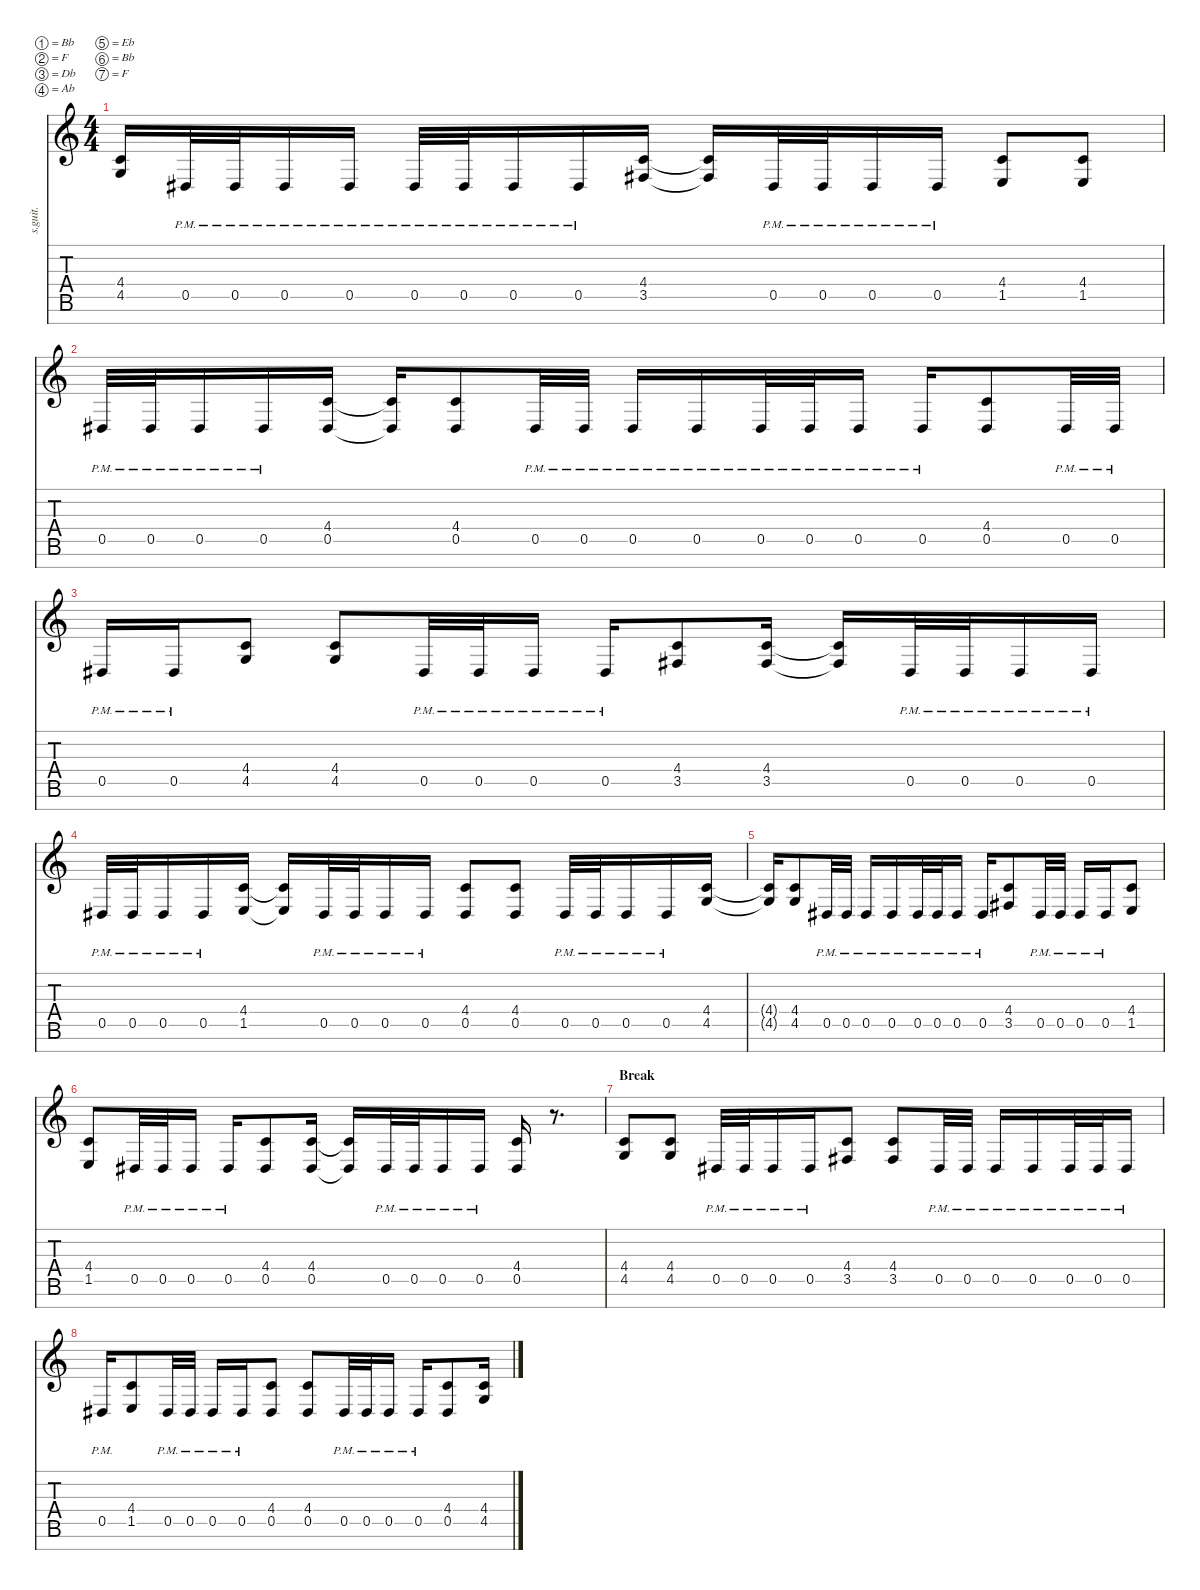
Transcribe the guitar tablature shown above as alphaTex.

\defaultSystemsLayout 4
\hideDynamics
\bracketExtendMode nobrackets
\track ("Fredrik Thordendal (Guitar 1)" "s.guit.") {instrument distortionguitar}
\staff {score tabs}
\tuning (Bb3 F3 Db3 Ab2 Eb2 Bb1 F1)
\ts (4 4)
\tempo (115 hide)
\clef g2
\ks c
(4.4{t} 4.5{t}).16{lyrics (0 "") lyrics (1 "") lyrics (2 "") lyrics (3 "") lyrics (4 "") dy f} 0.5{pm acc #}.32{lyrics (0 "") lyrics (1 "") lyrics (2 "") lyrics (3 "") lyrics (4 "")} 0.5{pm acc #}.32{lyrics (0 "") lyrics (1 "") lyrics (2 "") lyrics (3 "") lyrics (4 "")} 0.5{pm acc #}.16{lyrics (0 "") lyrics (1 "") lyrics (2 "") lyrics (3 "") lyrics (4 "")} 0.5{pm acc #}.16{lyrics (0 "") lyrics (1 "") lyrics (2 "") lyrics (3 "") lyrics (4 "")} 0.5{pm acc #}.32{lyrics (0 "") lyrics (1 "") lyrics (2 "") lyrics (3 "") lyrics (4 "")} 0.5{pm acc #}.32{lyrics (0 "") lyrics (1 "") lyrics (2 "") lyrics (3 "") lyrics (4 "")} 0.5{pm acc #}.16{lyrics (0 "") lyrics (1 "") lyrics (2 "") lyrics (3 "") lyrics (4 "")} 0.5{pm acc #}.16{lyrics (0 "") lyrics (1 "") lyrics (2 "") lyrics (3 "") lyrics (4 "")} (4.4 3.5{acc #}).16{lyrics (0 "") lyrics (1 "") lyrics (2 "") lyrics (3 "") lyrics (4 "") dy mf} (4.4{t} 3.5{t acc #}).16{lyrics (0 "") lyrics (1 "") lyrics (2 "") lyrics (3 "") lyrics (4 "") dy f} 0.5{pm acc #}.32{lyrics (0 "") lyrics (1 "") lyrics (2 "") lyrics (3 "") lyrics (4 "")} 0.5{pm acc #}.32{lyrics (0 "") lyrics (1 "") lyrics (2 "") lyrics (3 "") lyrics (4 "")} 0.5{pm acc #}.16{lyrics (0 "") lyrics (1 "") lyrics (2 "") lyrics (3 "") lyrics (4 "")} 0.5{pm acc #}.16{lyrics (0 "") lyrics (1 "") lyrics (2 "") lyrics (3 "") lyrics (4 "")} (4.4 1.5).8{lyrics (0 "") lyrics (1 "") lyrics (2 "") lyrics (3 "") lyrics (4 "") dy mf} (4.4 1.5).8{lyrics (0 "") lyrics (1 "") lyrics (2 "") lyrics (3 "") lyrics (4 "")} |
0.5{pm acc #}.32{lyrics (0 "") lyrics (1 "") lyrics (2 "") lyrics (3 "") lyrics (4 "") dy f} 0.5{pm acc #}.32{lyrics (0 "") lyrics (1 "") lyrics (2 "") lyrics (3 "") lyrics (4 "")} 0.5{pm acc #}.16{lyrics (0 "") lyrics (1 "") lyrics (2 "") lyrics (3 "") lyrics (4 "")} 0.5{pm acc #}.16{lyrics (0 "") lyrics (1 "") lyrics (2 "") lyrics (3 "") lyrics (4 "")} (4.4 0.5{acc #}).16{lyrics (0 "") lyrics (1 "") lyrics (2 "") lyrics (3 "") lyrics (4 "") dy mf} (4.4{t} 0.5{t acc #}).16{lyrics (0 "") lyrics (1 "") lyrics (2 "") lyrics (3 "") lyrics (4 "") dy f} (4.4 0.5{acc #}).8{lyrics (0 "") lyrics (1 "") lyrics (2 "") lyrics (3 "") lyrics (4 "") dy mf} 0.5{pm acc #}.32{lyrics (0 "") lyrics (1 "") lyrics (2 "") lyrics (3 "") lyrics (4 "") dy f} 0.5{pm acc #}.32{lyrics (0 "") lyrics (1 "") lyrics (2 "") lyrics (3 "") lyrics (4 "")} 0.5{pm acc #}.16{lyrics (0 "") lyrics (1 "") lyrics (2 "") lyrics (3 "") lyrics (4 "")} 0.5{pm acc #}.16{lyrics (0 "") lyrics (1 "") lyrics (2 "") lyrics (3 "") lyrics (4 "")} 0.5{pm acc #}.32{lyrics (0 "") lyrics (1 "") lyrics (2 "") lyrics (3 "") lyrics (4 "")} 0.5{pm acc #}.32{lyrics (0 "") lyrics (1 "") lyrics (2 "") lyrics (3 "") lyrics (4 "")} 0.5{pm acc #}.16{lyrics (0 "") lyrics (1 "") lyrics (2 "") lyrics (3 "") lyrics (4 "")} 0.5{pm acc #}.16{lyrics (0 "") lyrics (1 "") lyrics (2 "") lyrics (3 "") lyrics (4 "")} (4.4 0.5{acc #}).8{lyrics (0 "") lyrics (1 "") lyrics (2 "") lyrics (3 "") lyrics (4 "") dy mf} 0.5{pm acc #}.32{lyrics (0 "") lyrics (1 "") lyrics (2 "") lyrics (3 "") lyrics (4 "") dy f} 0.5{pm acc #}.32{lyrics (0 "") lyrics (1 "") lyrics (2 "") lyrics (3 "") lyrics (4 "")} |
0.5{pm acc #}.16{lyrics (0 "") lyrics (1 "") lyrics (2 "") lyrics (3 "") lyrics (4 "")} 0.5{pm acc #}.16{lyrics (0 "") lyrics (1 "") lyrics (2 "") lyrics (3 "") lyrics (4 "")} (4.4 4.5).8{lyrics (0 "") lyrics (1 "") lyrics (2 "") lyrics (3 "") lyrics (4 "") dy mf} (4.4 4.5).8{lyrics (0 "") lyrics (1 "") lyrics (2 "") lyrics (3 "") lyrics (4 "")} 0.5{pm acc #}.32{lyrics (0 "") lyrics (1 "") lyrics (2 "") lyrics (3 "") lyrics (4 "") dy f} 0.5{pm acc #}.32{lyrics (0 "") lyrics (1 "") lyrics (2 "") lyrics (3 "") lyrics (4 "")} 0.5{pm acc #}.16{lyrics (0 "") lyrics (1 "") lyrics (2 "") lyrics (3 "") lyrics (4 "")} 0.5{pm acc #}.16{lyrics (0 "") lyrics (1 "") lyrics (2 "") lyrics (3 "") lyrics (4 "")} (4.4 3.5{acc #}).8{lyrics (0 "") lyrics (1 "") lyrics (2 "") lyrics (3 "") lyrics (4 "") dy mf} (4.4 3.5{acc #}).16{lyrics (0 "") lyrics (1 "") lyrics (2 "") lyrics (3 "") lyrics (4 "")} (4.4{t} 3.5{t acc #}).16{lyrics (0 "") lyrics (1 "") lyrics (2 "") lyrics (3 "") lyrics (4 "") dy f} 0.5{pm acc #}.32{lyrics (0 "") lyrics (1 "") lyrics (2 "") lyrics (3 "") lyrics (4 "")} 0.5{pm acc #}.32{lyrics (0 "") lyrics (1 "") lyrics (2 "") lyrics (3 "") lyrics (4 "")} 0.5{pm acc #}.16{lyrics (0 "") lyrics (1 "") lyrics (2 "") lyrics (3 "") lyrics (4 "")} 0.5{pm acc #}.16{lyrics (0 "") lyrics (1 "") lyrics (2 "") lyrics (3 "") lyrics (4 "")} |
0.5{pm acc #}.32{lyrics (0 "") lyrics (1 "") lyrics (2 "") lyrics (3 "") lyrics (4 "")} 0.5{pm acc #}.32{lyrics (0 "") lyrics (1 "") lyrics (2 "") lyrics (3 "") lyrics (4 "")} 0.5{pm acc #}.16{lyrics (0 "") lyrics (1 "") lyrics (2 "") lyrics (3 "") lyrics (4 "")} 0.5{pm acc #}.16{lyrics (0 "") lyrics (1 "") lyrics (2 "") lyrics (3 "") lyrics (4 "")} (4.4 1.5).16{lyrics (0 "") lyrics (1 "") lyrics (2 "") lyrics (3 "") lyrics (4 "") dy mf} (4.4{t} 1.5{t}).16{lyrics (0 "") lyrics (1 "") lyrics (2 "") lyrics (3 "") lyrics (4 "") dy f} 0.5{pm acc #}.32{lyrics (0 "") lyrics (1 "") lyrics (2 "") lyrics (3 "") lyrics (4 "")} 0.5{pm acc #}.32{lyrics (0 "") lyrics (1 "") lyrics (2 "") lyrics (3 "") lyrics (4 "")} 0.5{pm acc #}.16{lyrics (0 "") lyrics (1 "") lyrics (2 "") lyrics (3 "") lyrics (4 "")} 0.5{pm acc #}.16{lyrics (0 "") lyrics (1 "") lyrics (2 "") lyrics (3 "") lyrics (4 "")} (4.4 0.5{acc #}).8{lyrics (0 "") lyrics (1 "") lyrics (2 "") lyrics (3 "") lyrics (4 "") dy mf} (4.4 0.5{acc #}).8{lyrics (0 "") lyrics (1 "") lyrics (2 "") lyrics (3 "") lyrics (4 "")} 0.5{pm acc #}.32{lyrics (0 "") lyrics (1 "") lyrics (2 "") lyrics (3 "") lyrics (4 "") dy f} 0.5{pm acc #}.32{lyrics (0 "") lyrics (1 "") lyrics (2 "") lyrics (3 "") lyrics (4 "")} 0.5{pm acc #}.16{lyrics (0 "") lyrics (1 "") lyrics (2 "") lyrics (3 "") lyrics (4 "")} 0.5{pm acc #}.16{lyrics (0 "") lyrics (1 "") lyrics (2 "") lyrics (3 "") lyrics (4 "")} (4.4 4.5).16{lyrics (0 "") lyrics (1 "") lyrics (2 "") lyrics (3 "") lyrics (4 "") dy mf} |
(4.4{t} 4.5{t}).16{lyrics (0 "") lyrics (1 "") lyrics (2 "") lyrics (3 "") lyrics (4 "") dy f} (4.4 4.5).8{lyrics (0 "") lyrics (1 "") lyrics (2 "") lyrics (3 "") lyrics (4 "") dy mf} 0.5{pm acc #}.32{lyrics (0 "") lyrics (1 "") lyrics (2 "") lyrics (3 "") lyrics (4 "") dy f} 0.5{pm acc #}.32{lyrics (0 "") lyrics (1 "") lyrics (2 "") lyrics (3 "") lyrics (4 "")} 0.5{pm acc #}.16{lyrics (0 "") lyrics (1 "") lyrics (2 "") lyrics (3 "") lyrics (4 "")} 0.5{pm acc #}.16{lyrics (0 "") lyrics (1 "") lyrics (2 "") lyrics (3 "") lyrics (4 "")} 0.5{pm acc #}.32{lyrics (0 "") lyrics (1 "") lyrics (2 "") lyrics (3 "") lyrics (4 "")} 0.5{pm acc #}.32{lyrics (0 "") lyrics (1 "") lyrics (2 "") lyrics (3 "") lyrics (4 "")} 0.5{pm acc #}.16{lyrics (0 "") lyrics (1 "") lyrics (2 "") lyrics (3 "") lyrics (4 "")} 0.5{pm acc #}.16{lyrics (0 "") lyrics (1 "") lyrics (2 "") lyrics (3 "") lyrics (4 "")} (4.4 3.5{acc #}).8{lyrics (0 "") lyrics (1 "") lyrics (2 "") lyrics (3 "") lyrics (4 "") dy mf} 0.5{pm acc #}.32{lyrics (0 "") lyrics (1 "") lyrics (2 "") lyrics (3 "") lyrics (4 "") dy f} 0.5{pm acc #}.32{lyrics (0 "") lyrics (1 "") lyrics (2 "") lyrics (3 "") lyrics (4 "")} 0.5{pm acc #}.16{lyrics (0 "") lyrics (1 "") lyrics (2 "") lyrics (3 "") lyrics (4 "")} 0.5{pm acc #}.16{lyrics (0 "") lyrics (1 "") lyrics (2 "") lyrics (3 "") lyrics (4 "")} (4.4 1.5).8{lyrics (0 "") lyrics (1 "") lyrics (2 "") lyrics (3 "") lyrics (4 "") dy mf} |
(4.4 1.5).8{lyrics (0 "") lyrics (1 "") lyrics (2 "") lyrics (3 "") lyrics (4 "")} 0.5{pm acc #}.32{lyrics (0 "") lyrics (1 "") lyrics (2 "") lyrics (3 "") lyrics (4 "") dy f} 0.5{pm acc #}.32{lyrics (0 "") lyrics (1 "") lyrics (2 "") lyrics (3 "") lyrics (4 "")} 0.5{pm acc #}.16{lyrics (0 "") lyrics (1 "") lyrics (2 "") lyrics (3 "") lyrics (4 "")} 0.5{pm acc #}.16{lyrics (0 "") lyrics (1 "") lyrics (2 "") lyrics (3 "") lyrics (4 "")} (4.4 0.5{acc #}).8{lyrics (0 "") lyrics (1 "") lyrics (2 "") lyrics (3 "") lyrics (4 "") dy mf} (4.4 0.5{acc #}).16{lyrics (0 "") lyrics (1 "") lyrics (2 "") lyrics (3 "") lyrics (4 "")} (4.4{t} 0.5{t acc #}).16{lyrics (0 "") lyrics (1 "") lyrics (2 "") lyrics (3 "") lyrics (4 "") dy f} 0.5{pm acc #}.32{lyrics (0 "") lyrics (1 "") lyrics (2 "") lyrics (3 "") lyrics (4 "")} 0.5{pm acc #}.32{lyrics (0 "") lyrics (1 "") lyrics (2 "") lyrics (3 "") lyrics (4 "")} 0.5{pm acc #}.16{lyrics (0 "") lyrics (1 "") lyrics (2 "") lyrics (3 "") lyrics (4 "")} 0.5{pm acc #}.16{lyrics (0 "") lyrics (1 "") lyrics (2 "") lyrics (3 "") lyrics (4 "")} (4.4 0.5{acc #}).16{lyrics (0 "") lyrics (1 "") lyrics (2 "") lyrics (3 "") lyrics (4 "") dy mf} r.8{d} |
\section ("" "Break")
(4.4 4.5).8{lyrics (0 "") lyrics (1 "") lyrics (2 "") lyrics (3 "") lyrics (4 "")} (4.4 4.5).8{lyrics (0 "") lyrics (1 "") lyrics (2 "") lyrics (3 "") lyrics (4 "")} 0.5{pm acc #}.32{lyrics (0 "") lyrics (1 "") lyrics (2 "") lyrics (3 "") lyrics (4 "") dy f} 0.5{pm acc #}.32{lyrics (0 "") lyrics (1 "") lyrics (2 "") lyrics (3 "") lyrics (4 "")} 0.5{pm acc #}.16{lyrics (0 "") lyrics (1 "") lyrics (2 "") lyrics (3 "") lyrics (4 "")} 0.5{pm acc #}.16{lyrics (0 "") lyrics (1 "") lyrics (2 "") lyrics (3 "") lyrics (4 "")} (4.4 3.5{acc #}).8{lyrics (0 "") lyrics (1 "") lyrics (2 "") lyrics (3 "") lyrics (4 "") dy mf} (4.4 3.5{acc #}).8{lyrics (0 "") lyrics (1 "") lyrics (2 "") lyrics (3 "") lyrics (4 "")} 0.5{pm acc #}.32{lyrics (0 "") lyrics (1 "") lyrics (2 "") lyrics (3 "") lyrics (4 "") dy f} 0.5{pm acc #}.32{lyrics (0 "") lyrics (1 "") lyrics (2 "") lyrics (3 "") lyrics (4 "")} 0.5{pm acc #}.16{lyrics (0 "") lyrics (1 "") lyrics (2 "") lyrics (3 "") lyrics (4 "")} 0.5{pm acc #}.16{lyrics (0 "") lyrics (1 "") lyrics (2 "") lyrics (3 "") lyrics (4 "")} 0.5{pm acc #}.32{lyrics (0 "") lyrics (1 "") lyrics (2 "") lyrics (3 "") lyrics (4 "")} 0.5{pm acc #}.32{lyrics (0 "") lyrics (1 "") lyrics (2 "") lyrics (3 "") lyrics (4 "")} 0.5{pm acc #}.16{lyrics (0 "") lyrics (1 "") lyrics (2 "") lyrics (3 "") lyrics (4 "")} |
0.5{pm acc #}.16{lyrics (0 "") lyrics (1 "") lyrics (2 "") lyrics (3 "") lyrics (4 "")} (4.4 1.5).8{lyrics (0 "") lyrics (1 "") lyrics (2 "") lyrics (3 "") lyrics (4 "") dy mf} 0.5{pm acc #}.32{lyrics (0 "") lyrics (1 "") lyrics (2 "") lyrics (3 "") lyrics (4 "") dy f} 0.5{pm acc #}.32{lyrics (0 "") lyrics (1 "") lyrics (2 "") lyrics (3 "") lyrics (4 "")} 0.5{pm acc #}.16{lyrics (0 "") lyrics (1 "") lyrics (2 "") lyrics (3 "") lyrics (4 "")} 0.5{pm acc #}.16{lyrics (0 "") lyrics (1 "") lyrics (2 "") lyrics (3 "") lyrics (4 "")} (4.4 0.5{acc #}).8{lyrics (0 "") lyrics (1 "") lyrics (2 "") lyrics (3 "") lyrics (4 "") dy mf} (4.4 0.5{acc #}).8{lyrics (0 "") lyrics (1 "") lyrics (2 "") lyrics (3 "") lyrics (4 "")} 0.5{pm acc #}.32{lyrics (0 "") lyrics (1 "") lyrics (2 "") lyrics (3 "") lyrics (4 "") dy f} 0.5{pm acc #}.32{lyrics (0 "") lyrics (1 "") lyrics (2 "") lyrics (3 "") lyrics (4 "")} 0.5{pm acc #}.16{lyrics (0 "") lyrics (1 "") lyrics (2 "") lyrics (3 "") lyrics (4 "")} 0.5{pm acc #}.16{lyrics (0 "") lyrics (1 "") lyrics (2 "") lyrics (3 "") lyrics (4 "")} (4.4 0.5{acc #}).8{lyrics (0 "") lyrics (1 "") lyrics (2 "") lyrics (3 "") lyrics (4 "") dy mf} (4.4 4.5).16{lyrics (0 "") lyrics (1 "") lyrics (2 "") lyrics (3 "") lyrics (4 "")}
